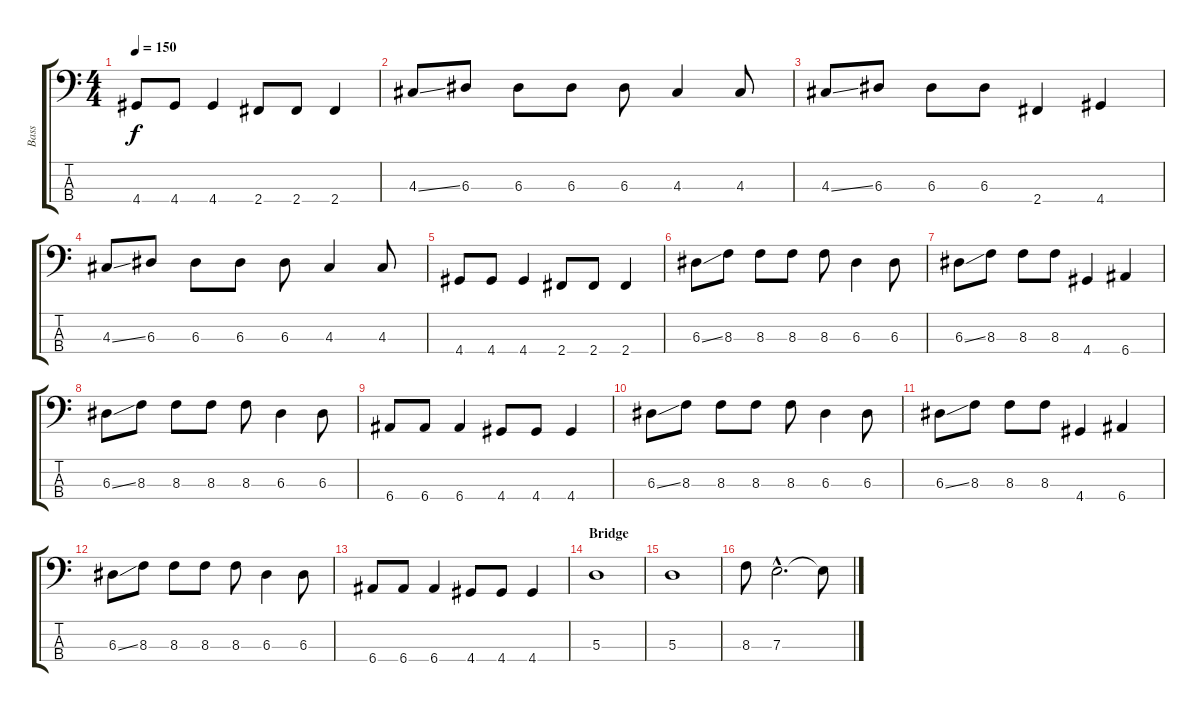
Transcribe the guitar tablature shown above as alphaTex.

\track ("Bass" "Bass") {instrument electricbassfinger}
\staff {score tabs}
\tuning (G2 D2 A1 E1) {hide}
\ts (4 4)
\tempo 150
\clef f4
\ks c
4.4.8{dy f} 4.4.8 4.4.4 2.4.8 2.4.8 2.4.4 |
4.3{ss}.8 6.3.8 6.3.8 6.3.8 6.3.8 4.3.4 4.3.8 |
4.3{ss}.8 6.3.8 6.3.8 6.3.8 2.4.4 4.4.4 |
4.3{ss}.8 6.3.8 6.3.8 6.3.8 6.3.8 4.3.4 4.3.8 |
4.4.8 4.4.8 4.4.4 2.4.8 2.4.8 2.4.4 |
6.3{ss}.8 8.3.8 8.3.8 8.3.8 8.3.8 6.3.4 6.3.8 |
6.3{ss}.8 8.3.8 8.3.8 8.3.8 4.4.4 6.4.4 |
6.3{ss}.8 8.3.8 8.3.8 8.3.8 8.3.8 6.3.4 6.3.8 |
6.4.8 6.4.8 6.4.4 4.4.8 4.4.8 4.4.4 |
6.3{ss}.8 8.3.8 8.3.8 8.3.8 8.3.8 6.3.4 6.3.8 |
6.3{ss}.8 8.3.8 8.3.8 8.3.8 4.4.4 6.4.4 |
6.3{ss}.8 8.3.8 8.3.8 8.3.8 8.3.8 6.3.4 6.3.8 |
6.4.8 6.4.8 6.4.4 4.4.8 4.4.8 4.4.4 |
\section ("" "Bridge")
5.3.1 |
5.3.1 |
8.3.8 7.3{hac}.2{d} 7.3{t}.8
